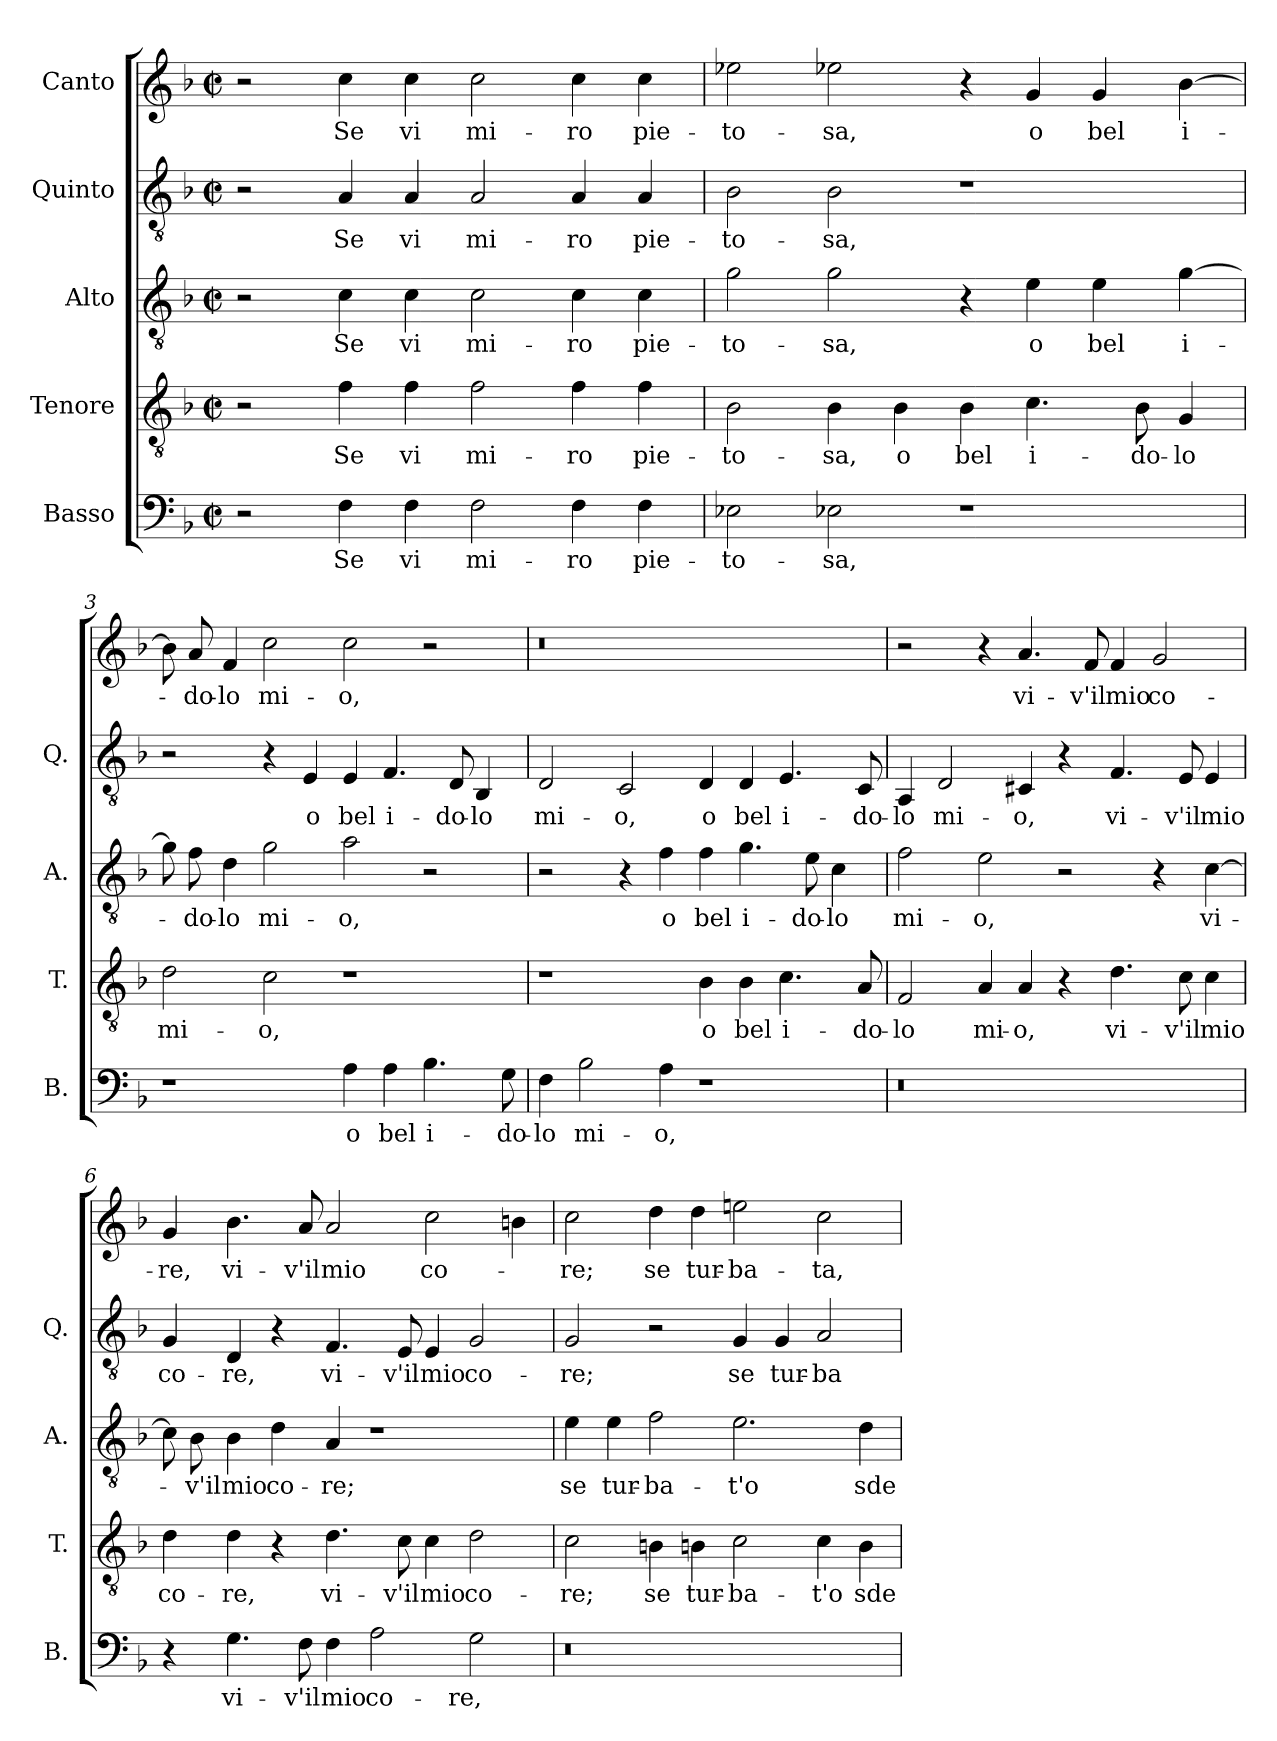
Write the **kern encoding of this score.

**kern	**text	**kern	**text	**kern	**text	**kern	**text	**kern	**text
*part5	*part5	*part4	*part4	*part3	*part3	*part2	*part2	*part1	*part1
*staff5	*staff5	*staff4	*staff4	*staff3	*staff3	*staff2	*staff2	*staff1	*staff1
*I"Basso	*	*I"Tenore	*	*I"Alto	*	*I"Quinto	*	*I"Canto	*
*I'B.	*	*I'T.	*	*I'A.	*	*I'Q.	*	*	*
*clefF4	*	*clefGv2	*	*clefGv2	*	*clefGv2	*	*clefG2	*
*k[b-]	*	*k[b-]	*	*k[b-]	*	*k[b-]	*	*k[b-]	*
*F:	*	*F:	*	*F:	*	*F:	*	*F:	*
*M2/2	*	*M2/2	*	*M2/2	*	*M2/2	*	*M2/2	*
*met(c|)	*	*met(c|)	*	*met(c|)	*	*met(c|)	*	*met(c|)	*
=1	=1	=1	=1	=1	=1	=1	=1	=1	=1
2r	.	2r	.	2r	.	2r	.	2r	.
4F\	Se	4f\	Se	4c\	Se	4A/	Se	4cc\	Se
4F\	vi	4f\	vi	4c\	vi	4A/	vi	4cc\	vi
2F\	mi-	2f\	mi-	2c\	mi-	2A/	mi-	2cc\	mi-
4F\	-ro	4f\	-ro	4c\	-ro	4A/	-ro	4cc\	-ro
4F\	pie-	4f\	pie-	4c\	pie-	4A/	pie-	4cc\	pie-
=2	=2	=2	=2	=2	=2	=2	=2	=2	=2
2E-X\	-to-	2B-\	-to-	2g\	-to-	2B-\	-to-	2ee-X\	-to-
2E-X\	-sa,	4B-\	-sa,	2g\	-sa,	2B-\	-sa,	2ee-X\	-sa,
.	.	4B-\	o	.	.	.	.	.	.
1r	.	4B-\	bel	4r	.	1r	.	4r	.
.	.	4.c\	i-	4e\	o	.	.	4g/	o
.	.	.	.	4e\	bel	.	.	4g/	bel
.	.	8B-\	-do-	.	.	.	.	.	.
.	.	4G/	-lo	[4g\	i-	.	.	[4b-\	i-
=3	=3	=3	=3	=3	=3	=3	=3	=3	=3
1r	.	2d\	mi-	8g\]	.	2r	.	8b-\]	.
.	.	.	.	8f\	-do-	.	.	8a/	-do-
.	.	.	.	4d\	-lo	.	.	4f/	-lo
.	.	2c\	-o,	2g\	mi-	4r	.	2cc\	mi-
.	.	.	.	.	.	4E/	o	.	.
4A\	o	1r	.	2a\	-o,	4E/	bel	2cc\	-o,
4A\	bel	.	.	.	.	4.F/	i-	.	.
4.B-\	i-	.	.	2r	.	.	.	2r	.
.	.	.	.	.	.	8D/	-do-	.	.
.	.	.	.	.	.	4BB-/	-lo	.	.
8G\	-do-	.	.	.	.	.	.	.	.
=4	=4	=4	=4	=4	=4	=4	=4	=4	=4
!	!	!	!	!	!	!	!	!LO:N:vis=0	!
4F\	-lo	1r	.	2r	.	2D/	mi-	1r	.
2B-\	mi-	.	.	.	.	.	.	.	.
.	.	.	.	4r	.	2C/	-o,	.	.
4A\	-o,	.	.	4f\	o	.	.	.	.
1r	.	4B-\	o	4f\	bel	4D/	o	1ryy	.
.	.	4B-\	bel	4.g\	i-	4D/	bel	.	.
.	.	4.c\	i-	.	.	4.E/	i-	.	.
.	.	.	.	8e\	-do-	.	.	.	.
.	.	.	.	4c\	-lo	.	.	.	.
.	.	8A/	-do-	.	.	8C/	-do-	.	.
=5	=5	=5	=5	=5	=5	=5	=5	=5	=5
!LO:N:vis=0	!	!	!	!	!	!	!	!	!
1r	.	2F/	-lo	2f\	mi-	4AA/	-lo	2r	.
.	.	.	.	.	.	2D/	mi-	.	.
.	.	4A/	mi-	2e\	-o,	.	.	4r	.
.	.	4A/	-o,	.	.	4C#X/	-o,	4.a/	vi-
1ryy	.	4r	.	2r	.	4r	.	.	.
.	.	.	.	.	.	.	.	8f/	-v'il
.	.	4.d\	vi-	.	.	4.F/	vi-	4f/	mio
.	.	.	.	4r	.	.	.	2g/	co-
.	.	8c\	-v'il	.	.	8E/	-v'il	.	.
.	.	4c\	mio	[4c\	vi-	4E/	mio	.	.
=6	=6	=6	=6	=6	=6	=6	=6	=6	=6
4r	.	4d\	co-	8c\]	.	4G/	co-	4g/	-re,
.	.	.	.	8B-\	-v'il	.	.	.	.
4.G\	vi-	4d\	-re,	4B-\	mio	4D/	-re,	4.b-\	vi-
.	.	4r	.	4d\	co-	4r	.	.	.
8F\	-v'il	.	.	.	.	.	.	8a/	-v'il
4F\	mio	4.d\	vi-	4A/	-re;	4.F/	vi-	2a/	mio
2A\	co-	.	.	1r	.	.	.	.	.
.	.	8c\	-v'il	.	.	8E/	-v'il	.	.
.	.	4c\	mio	.	.	4E/	mio	2cc\	co-
2G\	-re,	2d\	co-	.	.	2G/	co-	.	.
.	.	.	.	.	.	.	.	4bn\	.
=7	=7	=7	=7	=7	=7	=7	=7	=7	=7
!LO:N:vis=0	!	!	!	!	!	!	!	!	!
1r	.	2c\	-re;	4e\	se	2G/	-re;	2cc\	-re;
.	.	.	.	4e\	tur-	.	.	.	.
.	.	4Bn\	se	2f\	-ba-	2r	.	4dd\	se
.	.	4Bn\	tur-	.	.	.	.	4dd\	tur-
1ryy	.	2c\	-ba-	2.e\	-t'o	4G/	se	2een\	-ba-
.	.	.	.	.	.	4G/	tur-	.	.
.	.	4c\	-t'o	.	.	2A/	-ba-	2cc\	-ta,
.	.	4B\	sde-	4d\	sde-	.	.	.	.
=	=	=	=	=	=	=	=	=	=
*-	*-	*-	*-	*-	*-	*-	*-	*-	*-
